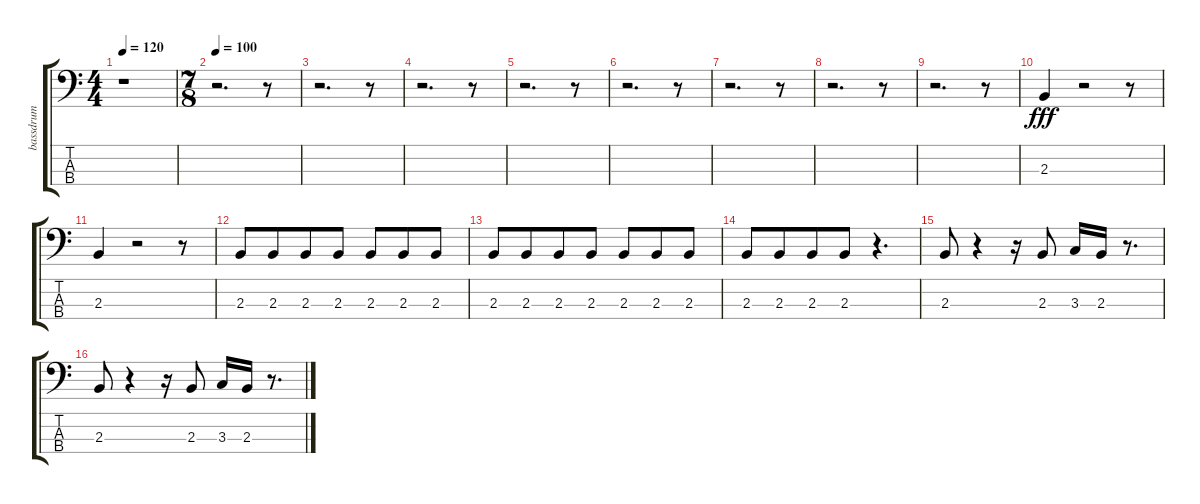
\track ("bassdrum" "bassdrum") {instrument acousticguitarsteel}
\staff {score tabs}
\tuning (G2 D2 A1 E1) {hide}
\ts (4 4)
\tempo 120
\clef f4
\ks c
r.1{dy fff} |
\ts (7 8)
\tempo 100
r.2{d} r.8 |
r.2{d} r.8 |
r.2{d} r.8 |
r.2{d} r.8 |
r.2{d} r.8 |
r.2{d} r.8 |
r.2{d} r.8 |
r.2{d} r.8 |
2.3.4 r.2 r.8 |
2.3.4 r.2 r.8 |
2.3.8 2.3.8 2.3.8 2.3.8 2.3.8 2.3.8 2.3.8 |
2.3.8 2.3.8 2.3.8 2.3.8 2.3.8 2.3.8 2.3.8 |
2.3.8 2.3.8 2.3.8 2.3.8 r.4{d} |
2.3.8 r.4 r.16 2.3.8 3.3.16 2.3.16 r.8{d} |
2.3.8 r.4 r.16 2.3.8 3.3.16 2.3.16 r.8{d}
